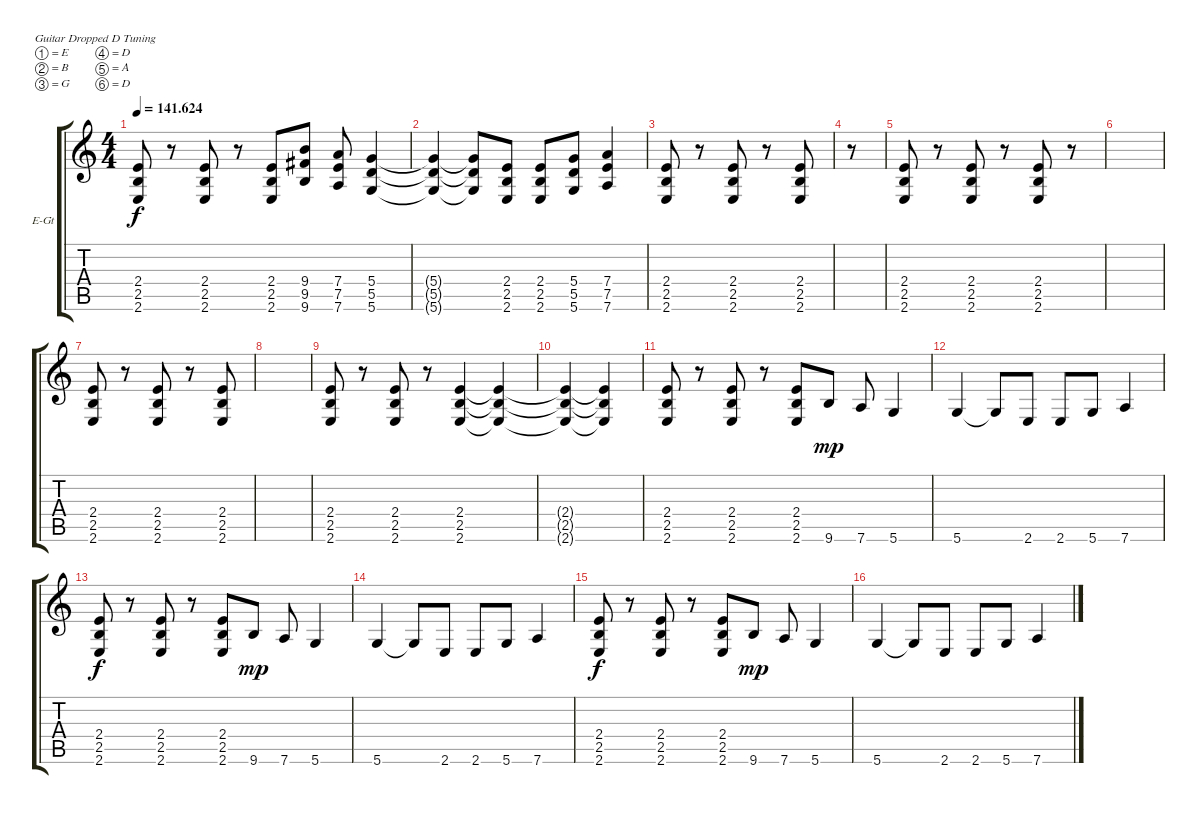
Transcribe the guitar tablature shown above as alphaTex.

\defaultSystemsLayout 4
\bracketExtendMode groupsimilarinstruments
\firstSystemTrackNameOrientation horizontal
\otherSystemsTrackNameOrientation horizontal
\track ("Electric Guitar" "E-Gt") {instrument distortionguitar}
\staff {score tabs}
\tuning (E4 B3 G3 D3 A2 D2)
\ts (4 4)
\tempo
141.624
\accidentals auto
\clef g2
\ottava regular
\simile none
\ks c
(2.4 2.5 2.6).8{dy f} r.8 (2.4 2.5 2.6).8 r.8 (2.4 2.5 2.6).8 (9.6 9.5 9.4).8 (7.6 7.5 7.4).8 (5.4 5.5 5.6).4 |
(5.6{t} 5.5{t} 5.4{t}).4 (5.5{t} 5.6{t} 5.4{t}).8 (2.4 2.5 2.6).8 (2.6 2.5 2.4).8 (5.4 5.5 5.6).8 (7.6 7.5 7.4).4 |
(2.4 2.5 2.6).8 r.8 (2.4 2.5 2.6).8 r.8 (2.4 2.5 2.6).8 |
r.8 |
(2.4 2.5 2.6).8 r.8 (2.4 2.5 2.6).8 r.8 (2.4 2.5 2.6).8 r.8 |
|
(2.4 2.5 2.6).8 r.8 (2.4 2.5 2.6).8 r.8 (2.4 2.5 2.6).8 |
|
(2.4 2.5 2.6).8 r.8 (2.4 2.5 2.6).8 r.8 (2.4 2.5 2.6).4 (2.6{t} 2.5{t} 2.4{t}).4 |
(2.4{t} 2.5{t} 2.6{t}).4 (2.4{t} 2.5{t} 2.6{t}).4 |
(2.4 2.5 2.6).8 r.8 (2.4 2.5 2.6).8 r.8 (2.4 2.5 2.6).8 9.6.8{dy mp} 7.6.8 5.6.4 |
5.6.4 5.6{t}.8 2.6.8 2.6.8 5.6.8 7.6.4 |
(2.4 2.5 2.6).8{dy f} r.8 (2.4 2.5 2.6).8 r.8 (2.4 2.5 2.6).8 9.6.8{dy mp} 7.6.8 5.6.4 |
5.6.4 5.6{t}.8 2.6.8 2.6.8 5.6.8 7.6.4 |
(2.4 2.5 2.6).8{dy f} r.8 (2.4 2.5 2.6).8 r.8 (2.4 2.5 2.6).8 9.6.8{dy mp} 7.6.8 5.6.4 |
5.6.4 5.6{t}.8 2.6.8 2.6.8 5.6.8 7.6.4
